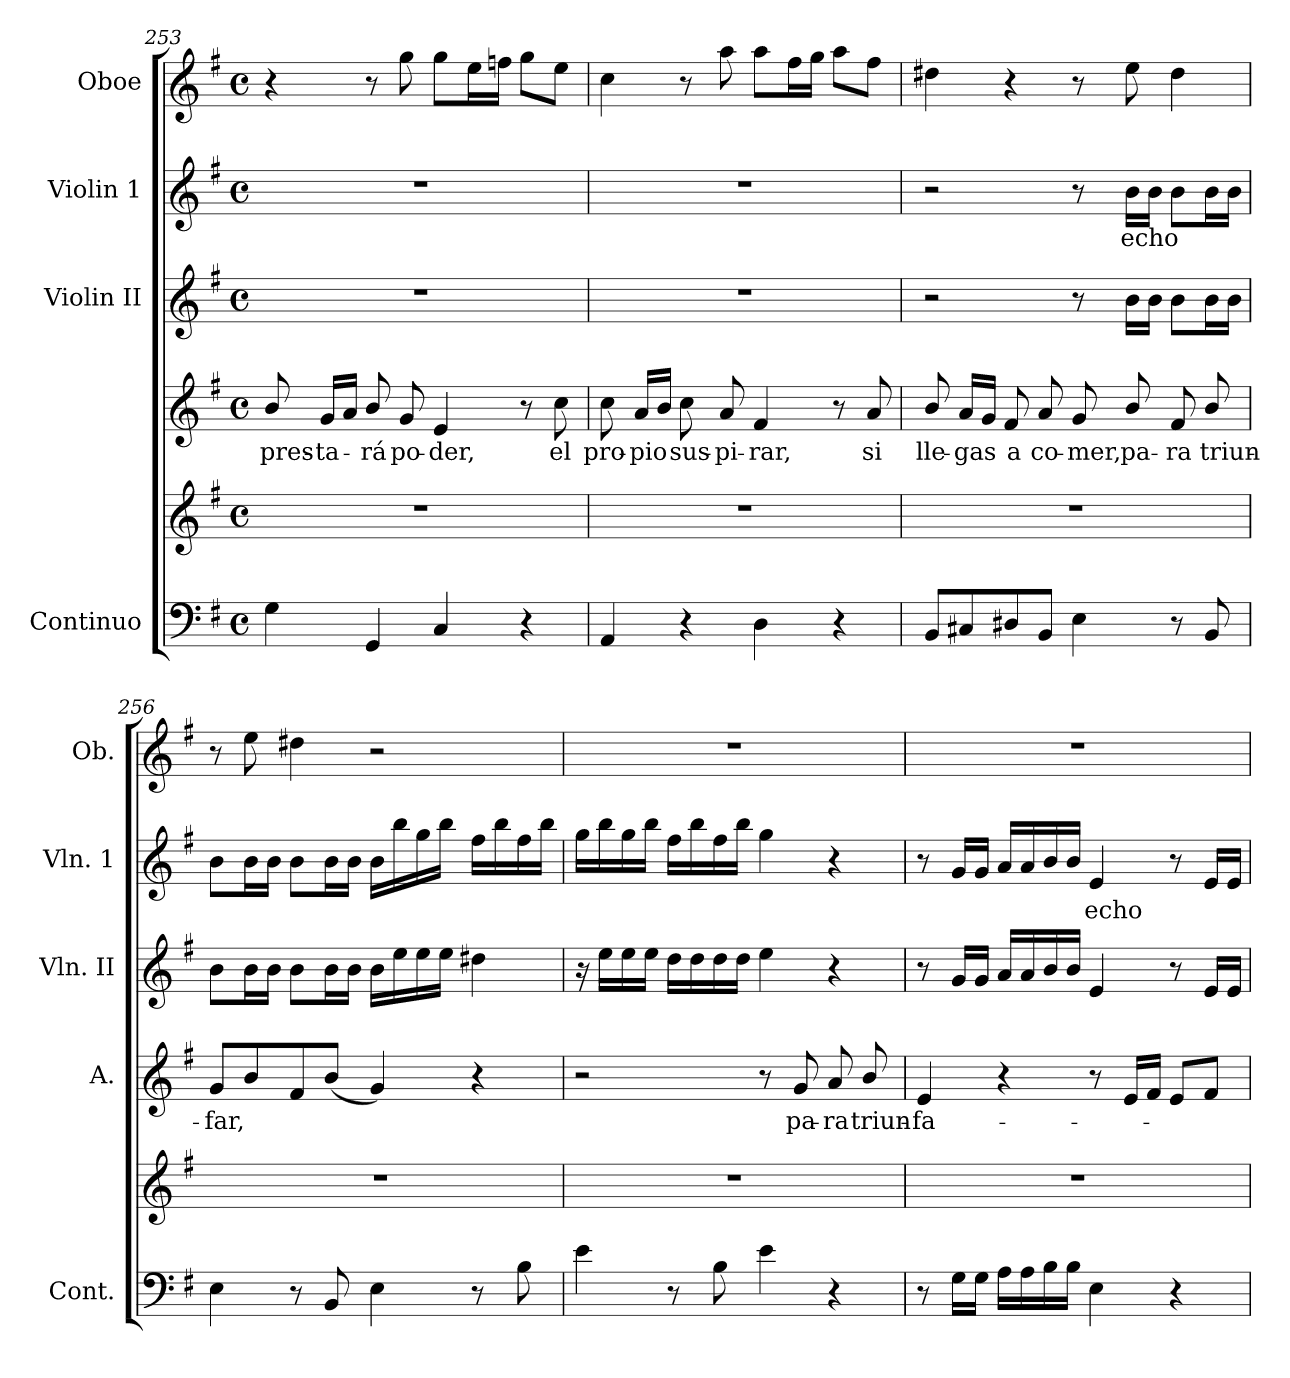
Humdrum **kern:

**kern	**kern	**kern	**text	**kern	**kern	**text	**kern
*part5	*part5	*part4	*part4	*part3	*part2	*part2	*part1
*staff6	*staff5	*staff4	*staff4	*staff3	*staff2	*staff2	*staff1
*I"Continuo	*	*I""Contr- alto"	*	*I"Violin II	*I"Violin 1	*	*I"Oboe
*I'Cont.	*	*I'A.	*	*I'Vln. II	*I'Vln. 1	*	*I'Ob.
!!LO:LB:g=z
*clefF4	*clefG2	*clefG2	*	*clefG2	*clefG2	*	*clefG2
*k[f#]	*k[f#]	*k[f#]	*	*k[f#]	*k[f#]	*	*k[f#]
*G:	*G:	*G:	*	*G:	*G:	*	*G:
*M4/4	*M4/4	*M4/4	*	*M4/4	*M4/4	*	*M4/4
*met(c)	*met(c)	*met(c)	*	*met(c)	*met(c)	*	*met(c)
=253	=253	=253	=253	=253	=253	=253	=253
!	!	!	!LO:LY:b:color=#000000	!	!	!	!
4Gi\	1r	8bi/	pres-	1r	1r	.	4r
!	!	!	!LO:LY:b:color=#000000	!	!	!	!
.	.	16gi/LL	-ta-	.	.	.	.
.	.	16ai/JJ	.	.	.	.	.
!	!	!	!LO:LY:b:color=#000000	!	!	!	!
4GGi/	.	8bi/	-rá	.	.	.	8r
!	!	!	!LO:LY:b:color=#000000	!	!	!	!
.	.	8gi/	po-	.	.	.	8ggi\
!	!	!	!LO:LY:b:color=#000000	!	!	!	!
4Ci/	.	4ei/	-der,	.	.	.	8ggi\L
.	.	.	.	.	.	.	16eei\L
.	.	.	.	.	.	.	16ffni\JJ
4r	.	8r	.	.	.	.	8ggi\L
!	!	!	!LO:LY:b:color=#000000	!	!	!	!
.	.	8cci\	el	.	.	.	8eei\J
=254	=254	=254	=254	=254	=254	=254	=254
!	!	!	!LO:LY:b:color=#000000	!	!	!	!
4AAi/	1r	8cci\	pro-	1r	1r	.	4cci\
!	!	!	!LO:LY:b:color=#000000	!	!	!	!
.	.	16ai/LL	-pio	.	.	.	.
.	.	16bi/JJ	.	.	.	.	.
!	!	!	!LO:LY:b:color=#000000	!	!	!	!
4r	.	8cci\	sus-	.	.	.	8r
!	!	!	!LO:LY:b:color=#000000	!	!	!	!
.	.	8ai/	-pi-	.	.	.	8aai\
!	!	!	!LO:LY:b:color=#000000	!	!	!	!
4Di\	.	4f#i/	-rar,	.	.	.	8aai\L
.	.	.	.	.	.	.	16ff#i\L
.	.	.	.	.	.	.	16ggi\JJ
4r	.	8r	.	.	.	.	8aai\L
!	!	!	!LO:LY:b:color=#000000	!	!	!	!
.	.	8ai/	si	.	.	.	8ff#i\J
=255	=255	=255	=255	=255	=255	=255	=255
!	!	!	!LO:LY:b:color=#000000	!	!	!	!
8BBi/L	1r	8bi/	lle-	2r	2r	.	4dd#Xi\
!	!	!	!LO:LY:b:color=#000000	!	!	!	!
8C#Xi/	.	16ai/LL	-gas	.	.	.	.
.	.	16gi/JJ	.	.	.	.	.
!	!	!	!LO:LY:b:color=#000000	!	!	!	!
8D#Xi/	.	8f#i/	a	.	.	.	4r
!	!	!	!LO:LY:b:color=#000000	!	!	!	!
8BBi/J	.	8ai/	co-	.	.	.	.
!	!	!	!LO:LY:b:color=#000000	!	!	!	!
4Ei\	.	8gi/	-mer,	8r	8r	.	8r
!	!	!	!LO:LY:b:color=#000000	!	!	!	!
!	!	!	!	!	!	!LO:LY:b:color=#000000	!
.	.	8bi/	pa-	16bi\LL	16bi\LL	echo	8eei\
.	.	.	.	16bi\JJ	16bi\JJ	.	.
!	!	!	!LO:LY:b:color=#000000	!	!	!	!
8r	.	8f#i/	-ra	8bi\L	8bi\L	.	4dd#i\
!	!	!	!LO:LY:b:color=#000000	!	!	!	!
8BBi/	.	8bi/	triun-	16bi\L	16bi\L	.	.
.	.	.	.	16bi\JJ	16bi\JJ	.	.
!!LO:PB:g=z
=256	=256	=256	=256	=256	=256	=256	=256
!	!	!	!LO:LY:b:color=#000000	!	!	!	!
4Ei\	1r	8gi/L	-far,	8bi\L	8bi\L	.	8r
.	.	8bi/	.	16bi\L	16bi\L	.	8eei\
.	.	.	.	16bi\JJ	16bi\JJ	.	.
8r	.	8f#i/	.	8bi\L	8bi\L	.	4dd#Xi\
8BBi/	.	(8bi/J	.	16bi\L	16bi\L	.	.
.	.	.	.	16bi\JJ	16bi\JJ	.	.
4Ei\	.	4gi/)	.	16bi\LL	16bi\LL	.	2r
.	.	.	.	16eei\	16bbi\	.	.
.	.	.	.	16eei\	16ggi\	.	.
.	.	.	.	16eei\JJ	16bbi\JJ	.	.
8r	.	4r	.	4dd#Xi\	16ff#i\LL	.	.
.	.	.	.	.	16bbi\	.	.
8Bi\	.	.	.	.	16ff#i\	.	.
.	.	.	.	.	16bbi\JJ	.	.
=257	=257	=257	=257	=257	=257	=257	=257
4ei\	1r	2r	.	16r	16ggi\LL	.	1r
.	.	.	.	16eei\LL	16bbi\	.	.
.	.	.	.	16eei\	16ggi\	.	.
.	.	.	.	16eei\JJ	16bbi\JJ	.	.
8r	.	.	.	16ddi\LL	16ff#i\LL	.	.
.	.	.	.	16ddi\	16bbi\	.	.
8Bi\	.	.	.	16ddi\	16ff#i\	.	.
.	.	.	.	16ddi\JJ	16bbi\JJ	.	.
4ei\	.	8r	.	4eei\	4ggi\	.	.
!	!	!	!LO:LY:b:color=#000000	!	!	!	!
.	.	8gi/	pa-	.	.	.	.
!	!	!	!LO:LY:b:color=#000000	!	!	!	!
4r	.	8ai/	-ra	4r	4r	.	.
!	!	!	!LO:LY:b:color=#000000	!	!	!	!
.	.	8bi/	triun-	.	.	.	.
=258	=258	=258	=258	=258	=258	=258	=258
!	!	!	!LO:LY:b:color=#000000	!	!	!	!
8r	1r	4ei/	-fa-	8r	8r	.	1r
16Gi\LL	.	.	.	16gi/LL	16gi/LL	.	.
16Gi\JJ	.	.	.	16gi/JJ	16gi/JJ	.	.
16Ai\LL	.	4r	.	16ai/LL	16ai/LL	.	.
16Ai\	.	.	.	16ai/	16ai/	.	.
16Bi\	.	.	.	16bi/	16bi/	.	.
16Bi\JJ	.	.	.	16bi/JJ	16bi/JJ	.	.
!	!	!	!	!	!	!LO:LY:b:color=#000000	!
4Ei\	.	8r	.	4ei/	4ei/	echo	.
.	.	16ei/LL	.	.	.	.	.
.	.	16f#i/JJ	.	.	.	.	.
4r	.	8ei/L	.	8r	8r	.	.
.	.	8f#i/J	.	16ei/LL	16ei/LL	.	.
.	.	.	.	16ei/JJ	16ei/JJ	.	.
=	=	=	=	=	=	=	=
*-	*-	*-	*-	*-	*-	*-	*-
